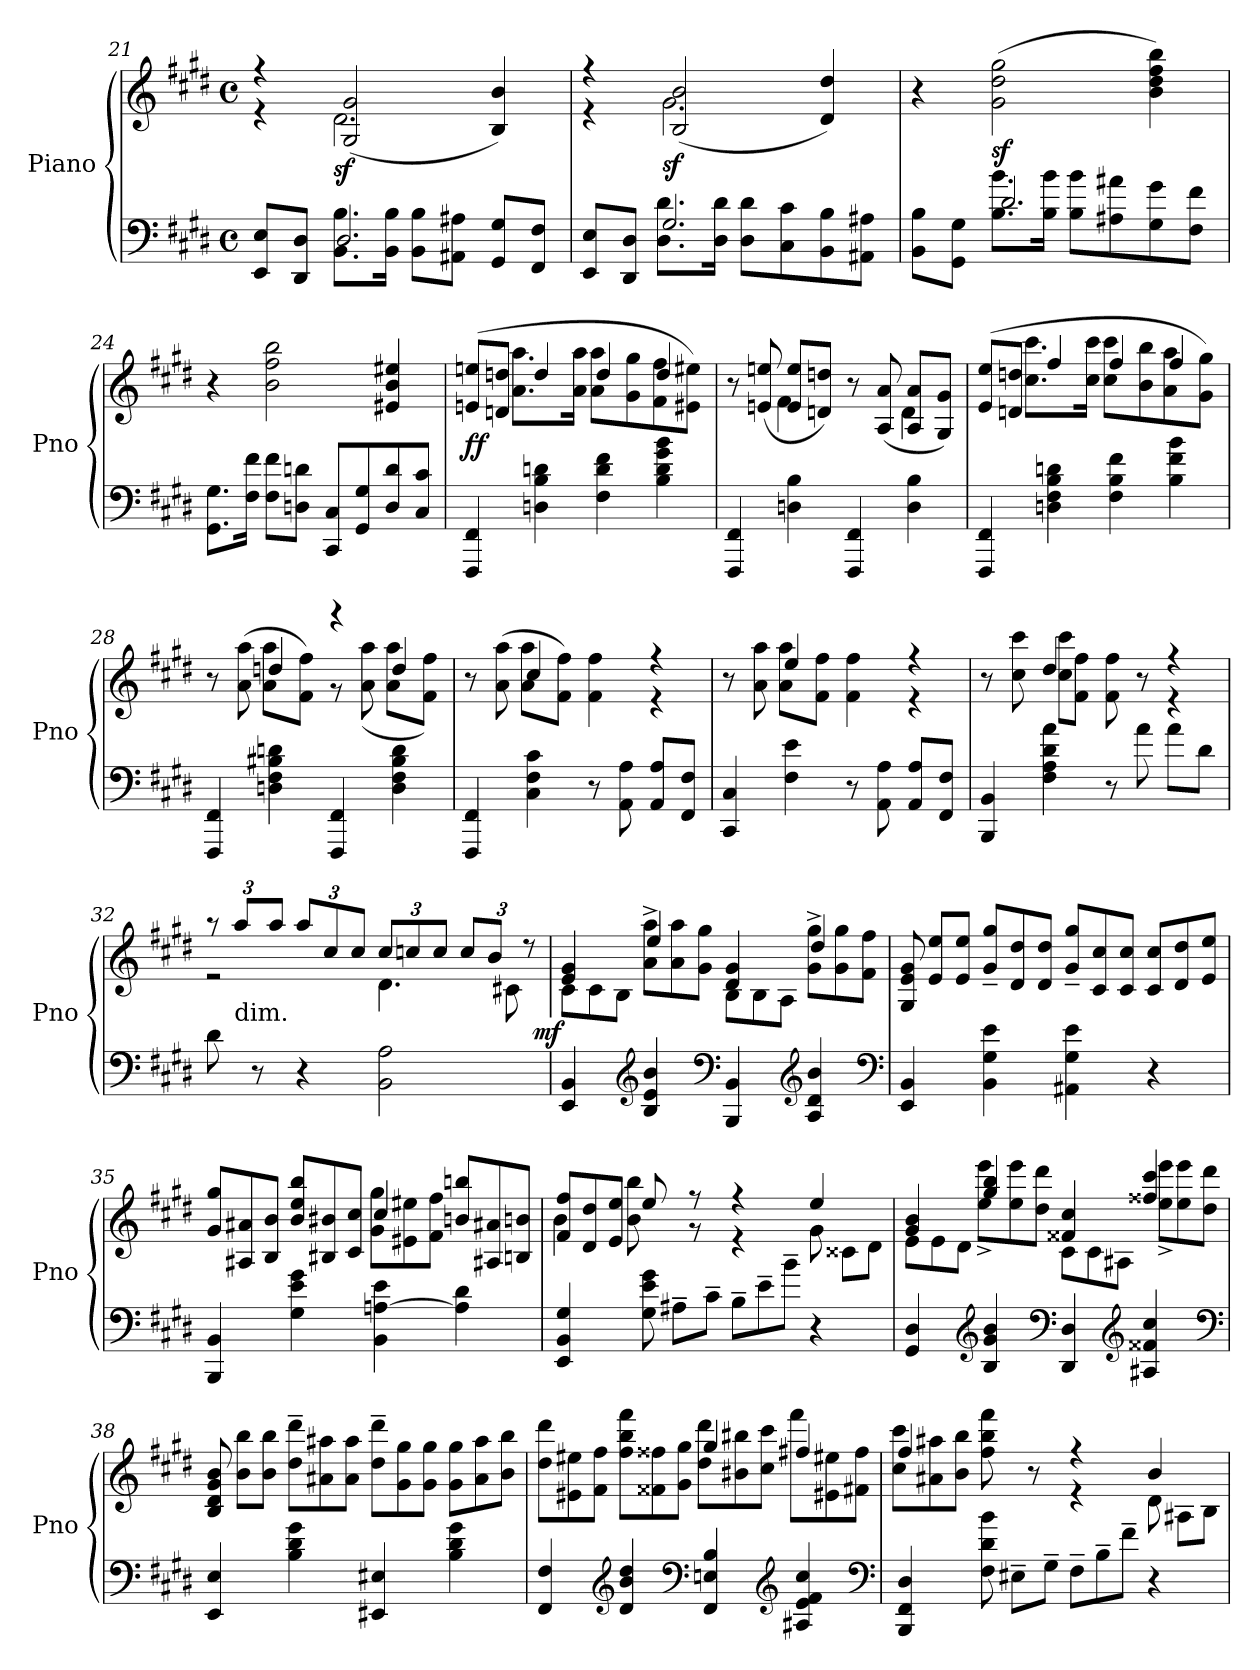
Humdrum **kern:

**kern	**kern	**dynam
*part1	*part1	*part1
*staff2	*staff1	*staff1/2
*I"Piano	*	*
*I'Pno	*	*
*clefF4	*clefG2	*
*k[f#c#g#d#]	*k[f#c#g#d#]	*
*E:	*E:	*
*M4/4	*M4/4	*
*met(c)	*met(c)	*
=21	=21	=21
*^	*^	*
4ryy	8EE 8EL	4r	4r	.
.	8DD# 8D#J	.	.	.
8.BB\ 8.B\L	2.D#/	2.d#\	(>2G#/ 2g#/	sf
16BB\ 16B\Jk	.	.	.	.
8BB\ 8B\L	.	.	.	.
8AA#X\ 8A#X\J	.	.	.	.
8GG# 8G#L	.	.	4B/ 4b/)	.
8FF# 8F#J	.	.	.	.
=22	=22	=22	=22	=22
4ryy	8EE 8EL	4r	4r	.
.	8DD# 8D#J	.	.	.
2.G#	8.D# 8.d#L	2.g#\	(>2B/ 2b/	sf
.	16D# 16d#Jk	.	.	.
.	8D# 8d#L	.	.	.
.	8C# 8c#	.	.	.
.	8BB 8B	.	4d#/ 4dd#/)	.
.	8AA#X 8A#XJ	.	.	.
*	*	*v	*v	*
=23	=23	=23	=23
4ryy	8BB 8BL	4r	.
.	8GG# 8G#J	.	.
8.B\ 8.b\L	2.d#/	(2g# 2dd# 2gg#	sf
16B\ 16b\Jk	.	.	.
8B\ 8b\L	.	.	.
8A#X\ 8a#X\	.	.	.
8G#\ 8g#\	.	4b 4dd# 4ff# 4bb)	.
8F#\ 8f#\J	.	.	.
*v	*v	*	*
=24	=24	=24
8.GG# 8.G#L	4r	.
16F# 16f#Jk	.	.
8F# 8f#L	2b 2ff# 2bb	.
8Dn 8dnJ	.	.
8CC# 8C#L	.	.
8GG# 8G#	.	.
8D 8d	4e#X 4b 4ee#X	.
8C# 8c#J	.	.
=25	=25	=25
*	*^	*
4FFF# 4FF#	4ryy	(8en 8eenL	ff
.	.	8dn 8ddnJ	.
4Dn 4B 4dn	4dd	8.a 8.aaL	.
.	.	16a 16aaJk	.
4F# 4d 4f#	4dd	8a 8aaL	.
.	.	8g# 8gg#	.
4B 4d 4g# 4b	4dd	8f# 8ff#	.
.	.	8e#X 8ee#XJ)	.
=26	=26	=26	=26
4FFF# 4FF#	8r	4ryy	.
.	(>8en 8een	.	.
4Dn 4B	8e 8eeL	4f#	.
.	8dn 8ddnJ)	.	.
4FFF# 4FF#	8r	4ryy	.
.	(>8A 8a	.	.
4D 4B	8A 8aL	4d	.
.	8G# 8g#J)	.	.
=27	=27	=27	=27
4FFF# 4FF#	4ryy	(8e 8eeL	.
.	.	8dn 8ddnJ	.
4Dn 4F# 4B 4dn	4ff#	8.cc# 8.ccc#L	.
.	.	16cc# 16ccc#Jk	.
4F# 4B 4f#	4ff#	8cc# 8ccc#L	.
.	.	8b 8bb	.
4B 4f# 4b	4ff#	8a 8aa	.
.	.	8g# 8gg#J)	.
=28	=28	=28	=28
4FFF# 4FF#	4ryy	8r	.
.	.	(8a 8aa	.
4Dn 4F# 4B#X 4dn	4ddn	8a 8aaL	.
.	.	8f# 8ff#J)	.
4FFF# 4FF#	4r	8r	.
.	.	(>8a 8aa	.
4D 4F# 4B# 4d	4dd	8a 8aaL	.
.	.	8f# 8ff#J)	.
=29	=29	=29	=29
4FFF# 4FF#	4ryy	8r	.
.	.	(8a 8aa	.
4C# 4F# 4c#	4cc#	8a 8aaL	.
.	.	8f# 8ff#J)	.
8r	4ryy	4f# 4ff#	.
8AA 8A	.	.	.
8AA 8AL	4r	4r	.
8FF# 8F#J	.	.	.
=30	=30	=30	=30
4CC# 4C#	4ryy	8r	.
.	.	8a 8aa	.
4F# 4e	4ee	8a 8aaL	.
.	.	8f# 8ff#J	.
8r	4ryy	4f# 4ff#	.
8AA 8A	.	.	.
8AA 8AL	4r	4r	.
8FF# 8F#J	.	.	.
=31	=31	=31	=31
4BBB 4BB	4ryy	8r	.
.	.	8cc# 8ccc#	.
4F# 4A 4d# 4a	4dd#	8cc# 8ccc#L	.
.	.	8f# 8ff#J	.
8r	4ryy	8f# 8ff#	.
8a	.	8r	.
8aL	4r	4r	.
8d#J	.	.	.
=32	=32	=32	=32
*	*Xbrackettup	*	*
8d#	12raa	2re	.
!	!LO:TX:c:t=dim.	!	!
.	12aaL	.	.
8r	.	.	.
.	12aaJ	.	.
4r	12aaL	.	.
.	12cc#	.	.
.	12cc#J	.	.
2BB 2A	12cc#L	4.d#	.
.	12ccn	.	.
.	12ccJ	.	.
.	12ccL	.	.
.	12bJ	.	.
.	.	8c#X	.
.	12r	.	.
=33	=33	=33	=33
*	*Xtuplet	*	*
!	!	!	!LO:DY:rj
4EE 4BB	12c#\L	4e/ 4g#/	mf
.	12c#\	.	.
.	12B\J	.	.
*clefG2	*	*	*
4B 4e 4b	12a^\ 12aa^\L	4ee/	.
.	12a\ 12aa\	.	.
.	12g#\ 12gg#\J	.	.
*clefF4	*	*	*
4BBB 4BB	12B\L	4d#/ 4g#/	.
.	12B\	.	.
.	12A\J	.	.
*clefG2	*	*	*
4A 4d# 4b	12g#^\ 12gg#^\L	4dd#/	.
.	12g#\ 12gg#\	.	.
.	12f#\ 12ff#\J	.	.
*	*v	*v	*
*clefF4	*	*
=34	=34	=34
4EE 4BB	12G# 12e 12g#	.
.	12e 12eeL	.
.	12e 12eeJ	.
4BB 4G# 4e	12g#~/ 12gg#~/L	.
.	12d#/ 12dd#/	.
.	12d#/ 12dd#/J	.
4AA#X 4G# 4e	12g#~ 12gg#~L	.
.	12c# 12cc#	.
.	12c# 12cc#J	.
4r	12c# 12cc#L	.
.	12d# 12dd#	.
.	12e 12eeJ	.
=35	=35	=35
*	*^	*
4BBB 4BB	12g# 12gg#L	4ryy	.
.	12A#X 12a#X	.	.
.	12B 12bJ	.	.
4G# 4e 4g#	4ryy	12b/ 12ee/ 12bb/L	.
.	.	12B#X/ 12b#X/	.
.	.	12c#/ 12cc#/J	.
4BB [4An 4e	4cc#	12g# 12gg#L	.
.	.	12e#X 12ee#X	.
.	.	12f# 12ff#J	.
4A] 4d#	12bn 12bbnL	4ryy	.
.	12A#X 12a#X	.	.
.	12Bn 12bnJ	.	.
=36	=36	=36	=36
4EE 4BB 4G#	12f# 12ff#L	4b	.
.	12d# 12dd#	.	.
.	12e 12eeJ	.	.
*Xtuplet	*	*	*
12G# 12e 12g#	8ee	8b 8bb	.
12A#X~L	.	.	.
.	8r	8r	.
12c#~J	.	.	.
12B~L	4r	4r	.
12e~>\	.	.	.
12b~>\J	.	.	.
4r	4ee	12g#	.
.	.	12c##XL	.
.	.	12d#J	.
=37	=37	=37	=37
4GG# 4D#	4g# 4b	12eL	.
.	.	12e	.
.	.	12d#J	.
*clefG2	*	*	*
4B 4g# 4b	4gg# 4bb	12ee^> 12eee^>L	.
.	.	12ee 12eee	.
.	.	12dd# 12ddd#J	.
*clefF4	*	*	*
4DD# 4D#	4f##X 4cc#	12c#L	.
.	.	12c#	.
.	.	12A#XJ	.
*clefG2	*	*	*
4A#X 4f##X 4cc#	4ff##X 4ccc#	12ee^> 12eee^>L	.
.	.	12ee 12eee	.
.	.	12dd# 12ddd#J	.
*	*v	*v	*
*clefF4	*	*
=38	=38	=38
4EE 4E	12B 12d# 12g# 12b	.
.	12b 12bbL	.
.	12b 12bbJ	.
4B 4d# 4g#	12dd#~ 12ddd#~L	.
.	12a#X 12aa#X	.
.	12a# 12aa#J	.
4EE#X 4E#X	12dd#~ 12ddd#~L	.
.	12g# 12gg#	.
.	12g# 12gg#J	.
4B 4d# 4g#	12g# 12gg#L	.
.	12a# 12aa#	.
.	12b 12bbJ	.
=39	=39	=39
*	*^	*
4FF# 4F#	4ryy	12dd# 12ddd#L	.
.	.	12e#X 12ee#X	.
.	.	12f# 12ff#J	.
*clefG2	*	*	*
4d# 4b 4dd#	4ryy	12ff# 12bb 12fff#L	.
.	.	12f##X 12ff##X	.
.	.	12g# 12gg#J	.
*clefF4	*	*	*
4FF#/ 4En/ 4B/	4gg#	12dd# 12ddd#L	.
.	.	12b#X 12bb#X	.
.	.	12cc# 12ccc#J	.
*clefG2	*	*	*
4A#X 4e 4f# 4cc#	4ff#X	12fff#L	.
.	.	12e#X 12ee#X	.
.	.	12f#X 12ff#J	.
*clefF4	*	*	*
=40	=40	=40	=40
4BBB 4FF# 4D#	4ff#	12cc# 12ccc#L	.
.	.	12a#X 12aa#X	.
.	.	12b 12bbJ	.
12F# 12d# 12b	8ff#\ 8bb\ 8fff#\	4ryy	.
12E#X~L	.	.	.
.	8r	.	.
12G#~J	.	.	.
12F#~L	4r	4r	.
12B~	.	.	.
12f#~>\J	.	.	.
4r	4b	12d#	.
.	.	12A#XL	.
.	.	12BJ	.
*	*v	*v	*
=	=	=
*-	*-	*-
